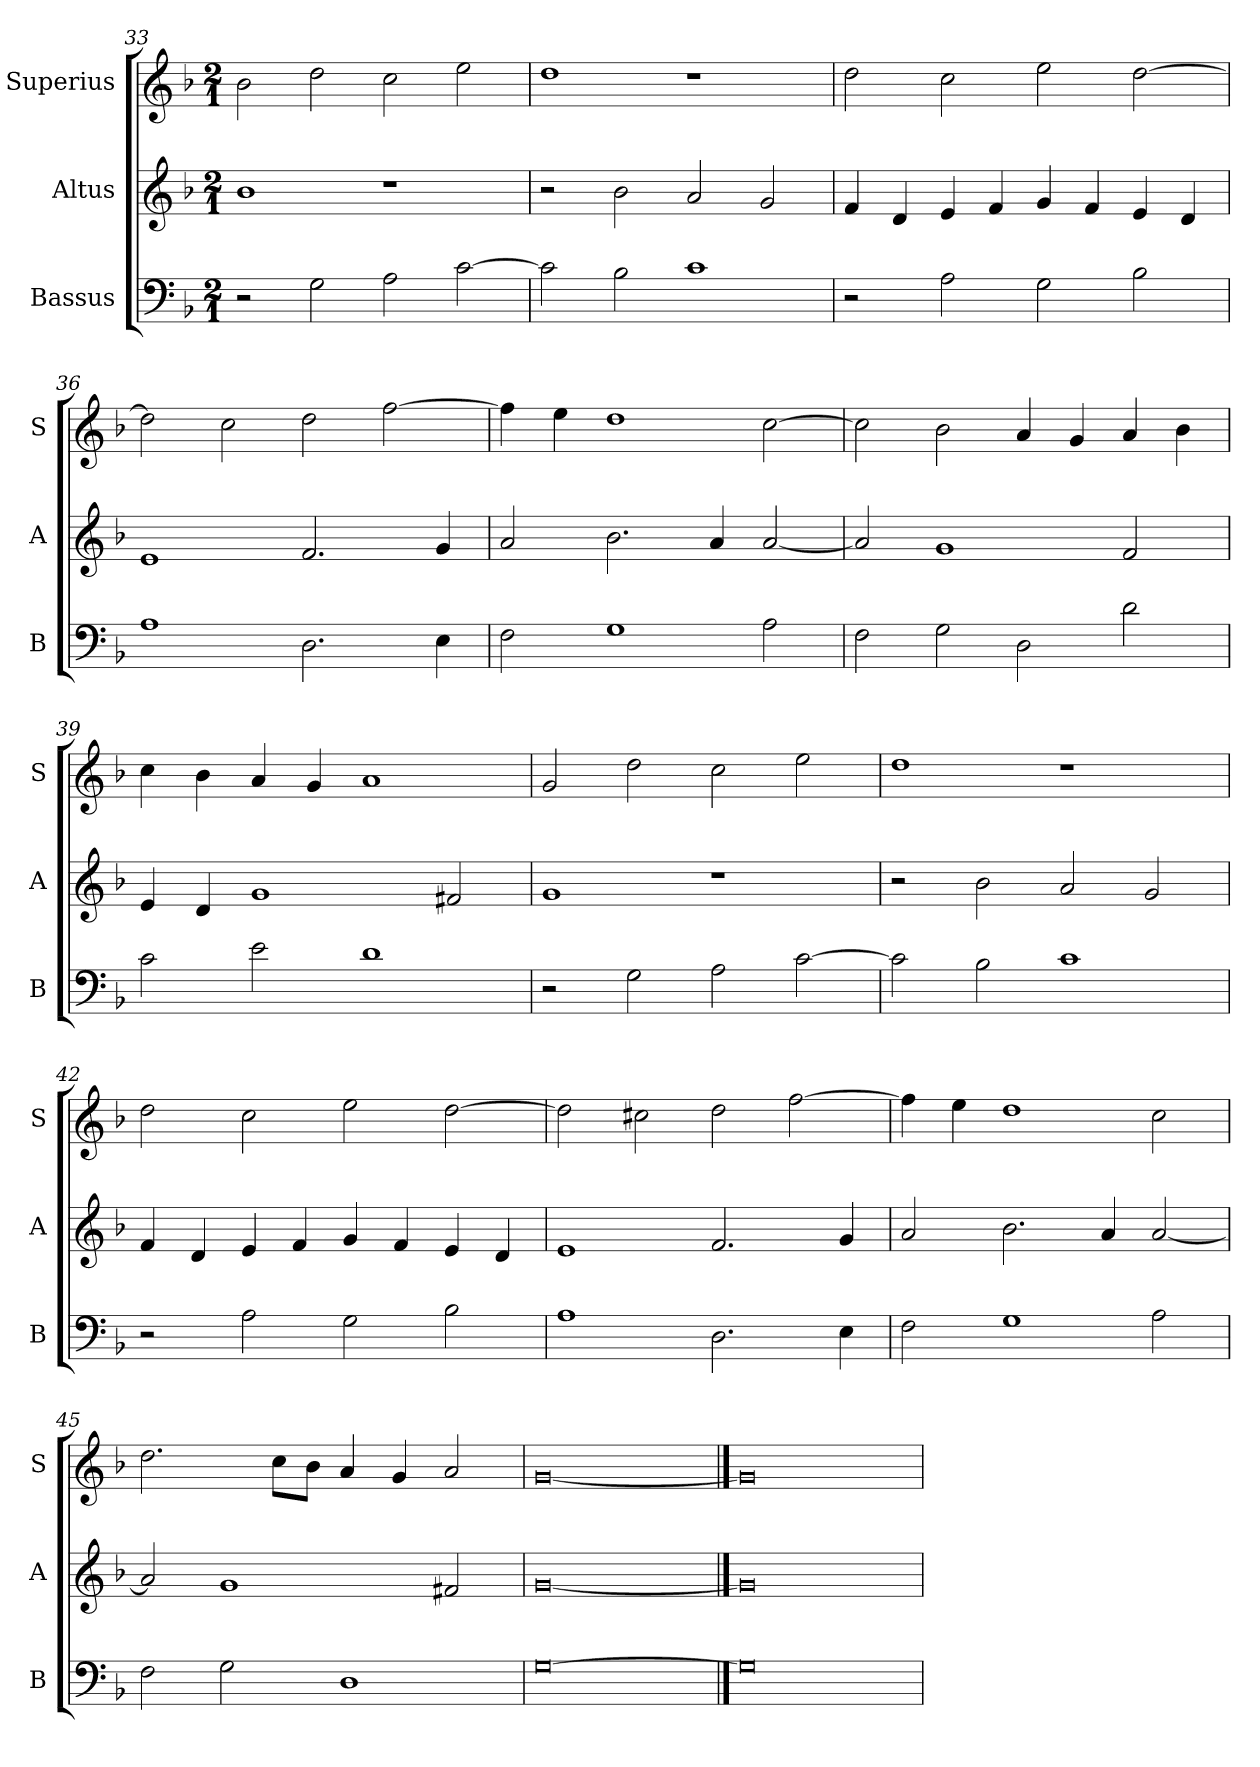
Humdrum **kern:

**kern	**kern	**kern
*part3	*part2	*part1
*staff3	*staff2	*staff1
*I"Bassus	*I"Altus	*I"Superius
*I'B	*I'A	*I'S
*clefF4	*clefG2	*clefG2
*k[b-]	*k[b-]	*k[b-]
*F:	*F:	*F:
*M2/1	*M2/1	*M2/1
=33	=33	=33
2r	1b-	2b-
2G	.	2dd
2A	1r	2cc
[2c	.	2ee
=34	=34	=34
2c]	2r	1dd
2B-	2b-	.
1c	2a	1r
.	2g	.
=35	=35	=35
2r	4f	2dd
.	4d	.
2A	4e	2cc
.	4f	.
2G	4g	2ee
.	4f	.
2B-	4e	[2dd
.	4d	.
=36	=36	=36
1A	1e	2dd]
.	.	2cc
2.D	2.f	2dd
.	.	[2ff
4E	4g	.
=37	=37	=37
2F	2a	4ff]
.	.	4ee
1G	2.b-	1dd
.	4a	.
2A	[2a	[2cc
=38	=38	=38
2F	2a]	2cc]
2G	1g	2b-
2D	.	4a
.	.	4g
2d	2f	4a
.	.	4b-
=39	=39	=39
2c	4e	4cc
.	4d	4b-
2e	1g	4a
.	.	4g
1d	.	1a
.	2f#X	.
=40	=40	=40
2r	1g	2g
2G	.	2dd
2A	1r	2cc
[2c	.	2ee
=41	=41	=41
2c]	2r	1dd
2B-	2b-	.
1c	2a	1r
.	2g	.
=42	=42	=42
2r	4f	2dd
.	4d	.
2A	4e	2cc
.	4f	.
2G	4g	2ee
.	4f	.
2B-	4e	[2dd
.	4d	.
=43	=43	=43
1A	1e	2dd]
.	.	2cc#X
2.D	2.f	2dd
.	.	[2ff
4E	4g	.
=44	=44	=44
2F	2a	4ff]
.	.	4ee
1G	2.b-	1dd
.	4a	.
2A	[2a	2cc
=45	=45	=45
2F	2a]	2.dd
2G	1g	.
.	.	8ccL
.	.	8b-J
1D	.	4a
.	.	4g
.	2f#X	2a
=46	=46	=46
[0G	[0g	[0g
==47	==47	==47
0G]	0g]	0g]
=	=	=
*-	*-	*-
